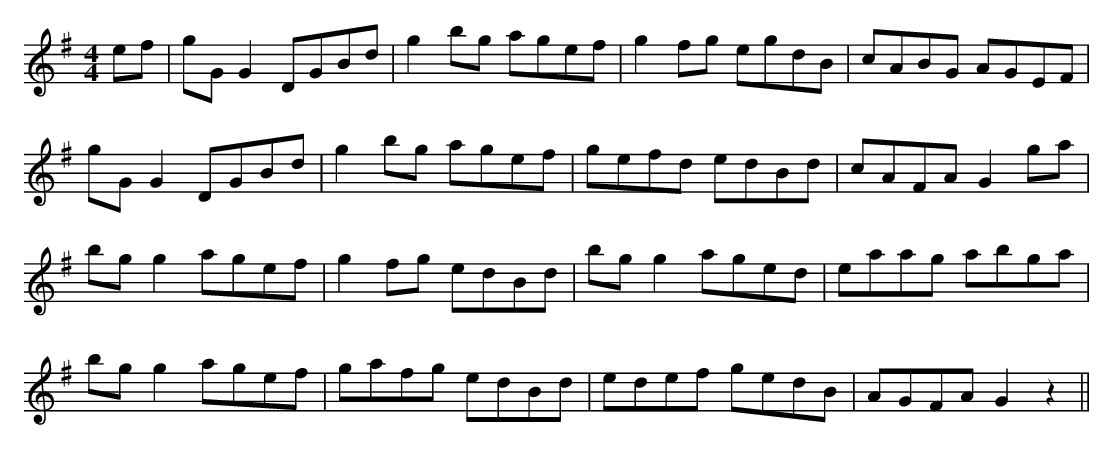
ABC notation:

X:1
M:4/4
K:G
ef|gG G2 DGBd|g2 bg agef|g2 fg egdB|cABG AGEF|
gG G2 DGBd|g2 bg agef|gefd edBd|cAFA G2 ga|
bg g2 agef|g2 fg edBd|bg g2 aged|eaag abga|
bg g2 agef|gafg edBd|edef gedB|AGFA G2 z2||
